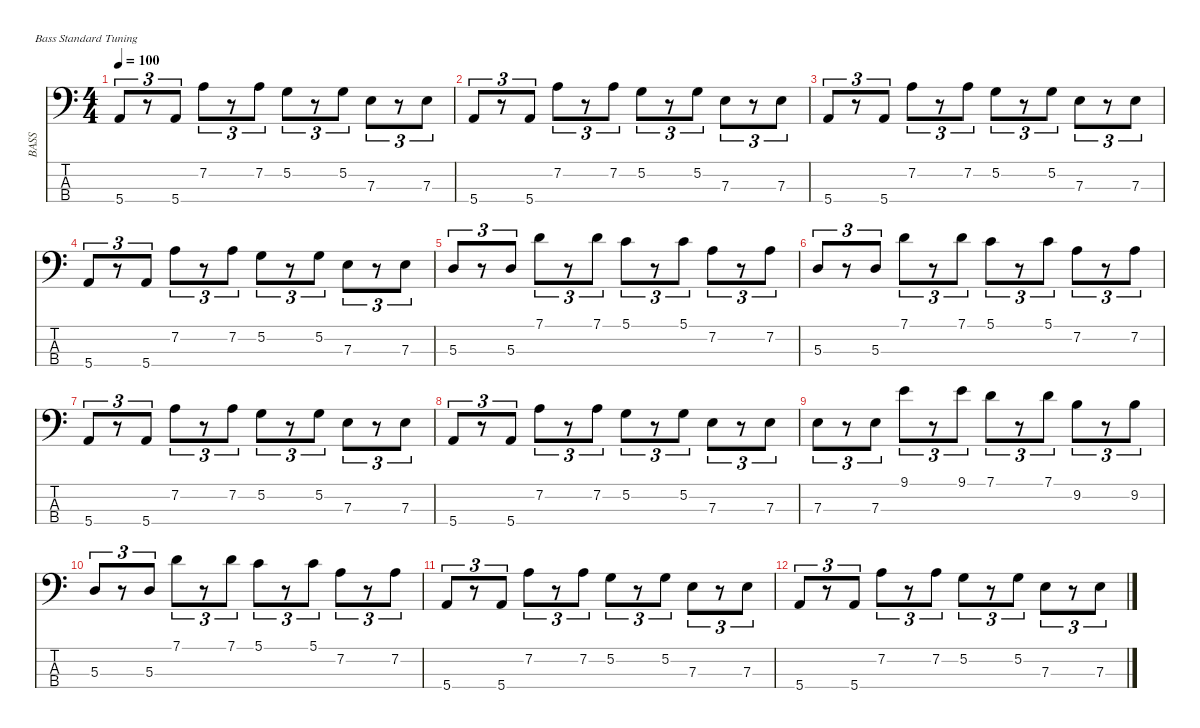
\defaultSystemsLayout 4
\hideDynamics
\bracketExtendMode nobrackets
\otherSystemsTrackNameOrientation horizontal
\chordDiagramsInScore
\track ("Electric Bass" "BASS") {instrument electricbassfinger}
\staff {score tabs}
\tuning (G2 D2 A1 E1)
\ts (4 4)
\tempo 100
\clef f4
\ks c
5.4.8{tu (3 2) dy mf instrument electricbassfinger beam Up} r.8{tu (3 2) beam Up} 5.4.8{tu (3 2) beam Up} 7.2.8{tu (3 2) beam Down} r.8{tu (3 2) beam Down} 7.2.8{tu (3 2) beam Down} 5.2.8{tu (3 2) beam Down} r.8{tu (3 2) beam Down} 5.2.8{tu (3 2) beam Down} 7.3.8{tu (3 2) beam Down} r.8{tu (3 2) beam Down} 7.3.8{tu (3 2) beam Down} |
5.4.8{tu (3 2) beam Up} r.8{tu (3 2) beam Up} 5.4.8{tu (3 2) beam Up} 7.2.8{tu (3 2) beam Down} r.8{tu (3 2) beam Down} 7.2.8{tu (3 2) beam Down} 5.2.8{tu (3 2) beam Down} r.8{tu (3 2) beam Down} 5.2.8{tu (3 2) beam Down} 7.3.8{tu (3 2) beam Down} r.8{tu (3 2) beam Down} 7.3.8{tu (3 2) beam Down} |
5.4.8{tu (3 2) beam Up} r.8{tu (3 2) beam Up} 5.4.8{tu (3 2) beam Up} 7.2.8{tu (3 2) beam Down} r.8{tu (3 2) beam Down} 7.2.8{tu (3 2) beam Down} 5.2.8{tu (3 2) beam Down} r.8{tu (3 2) beam Down} 5.2.8{tu (3 2) beam Down} 7.3.8{tu (3 2) beam Down} r.8{tu (3 2) beam Down} 7.3.8{tu (3 2) beam Down} |
5.4.8{tu (3 2) beam Up} r.8{tu (3 2) beam Up} 5.4.8{tu (3 2) beam Up} 7.2.8{tu (3 2) beam Down} r.8{tu (3 2) beam Down} 7.2.8{tu (3 2) beam Down} 5.2.8{tu (3 2) beam Down} r.8{tu (3 2) beam Down} 5.2.8{tu (3 2) beam Down} 7.3.8{tu (3 2) beam Down} r.8{tu (3 2) beam Down} 7.3.8{tu (3 2) beam Down} |
5.3.8{tu (3 2) beam Up} r.8{tu (3 2) beam Up} 5.3.8{tu (3 2) beam Up} 7.1.8{tu (3 2) beam Down} r.8{tu (3 2) beam Down} 7.1.8{tu (3 2) beam Down} 5.1.8{tu (3 2) beam Down} r.8{tu (3 2) beam Down} 5.1.8{tu (3 2) beam Down} 7.2.8{tu (3 2) beam Down} r.8{tu (3 2) beam Down} 7.2.8{tu (3 2) beam Down} |
5.3.8{tu (3 2) beam Up} r.8{tu (3 2) beam Up} 5.3.8{tu (3 2) beam Up} 7.1.8{tu (3 2) beam Down} r.8{tu (3 2) beam Down} 7.1.8{tu (3 2) beam Down} 5.1.8{tu (3 2) beam Down} r.8{tu (3 2) beam Down} 5.1.8{tu (3 2) beam Down} 7.2.8{tu (3 2) beam Down} r.8{tu (3 2) beam Down} 7.2.8{tu (3 2) beam Down} |
5.4.8{tu (3 2) beam Up} r.8{tu (3 2) beam Up} 5.4.8{tu (3 2) beam Up} 7.2.8{tu (3 2) beam Down} r.8{tu (3 2) beam Down} 7.2.8{tu (3 2) beam Down} 5.2.8{tu (3 2) beam Down} r.8{tu (3 2) beam Down} 5.2.8{tu (3 2) beam Down} 7.3.8{tu (3 2) beam Down} r.8{tu (3 2) beam Down} 7.3.8{tu (3 2) beam Down} |
5.4.8{tu (3 2) beam Up} r.8{tu (3 2) beam Up} 5.4.8{tu (3 2) beam Up} 7.2.8{tu (3 2) beam Down} r.8{tu (3 2) beam Down} 7.2.8{tu (3 2) beam Down} 5.2.8{tu (3 2) beam Down} r.8{tu (3 2) beam Down} 5.2.8{tu (3 2) beam Down} 7.3.8{tu (3 2) beam Down} r.8{tu (3 2) beam Down} 7.3.8{tu (3 2) beam Down} |
7.3.8{tu (3 2) beam Down} r.8{tu (3 2) beam Down} 7.3.8{tu (3 2) beam Down} 9.1.8{tu (3 2) beam Down} r.8{tu (3 2) beam Down} 9.1.8{tu (3 2) beam Down} 7.1.8{tu (3 2) beam Down} r.8{tu (3 2) beam Down} 7.1.8{tu (3 2) beam Down} 9.2.8{tu (3 2) beam Down} r.8{tu (3 2) beam Down} 9.2.8{tu (3 2) beam Down} |
5.3.8{tu (3 2) beam Up} r.8{tu (3 2) beam Up} 5.3.8{tu (3 2) beam Up} 7.1.8{tu (3 2) beam Down} r.8{tu (3 2) beam Down} 7.1.8{tu (3 2) beam Down} 5.1.8{tu (3 2) beam Down} r.8{tu (3 2) beam Down} 5.1.8{tu (3 2) beam Down} 7.2.8{tu (3 2) beam Down} r.8{tu (3 2) beam Down} 7.2.8{tu (3 2) beam Down} |
5.4.8{tu (3 2) beam Up} r.8{tu (3 2) beam Up} 5.4.8{tu (3 2) beam Up} 7.2.8{tu (3 2) beam Down} r.8{tu (3 2) beam Down} 7.2.8{tu (3 2) beam Down} 5.2.8{tu (3 2) beam Down} r.8{tu (3 2) beam Down} 5.2.8{tu (3 2) beam Down} 7.3.8{tu (3 2) beam Down} r.8{tu (3 2) beam Down} 7.3.8{tu (3 2) beam Down} |
5.4.8{tu (3 2) beam Up} r.8{tu (3 2) beam Up} 5.4.8{tu (3 2) beam Up} 7.2.8{tu (3 2) beam Down} r.8{tu (3 2) beam Down} 7.2.8{tu (3 2) beam Down} 5.2.8{tu (3 2) beam Down} r.8{tu (3 2) beam Down} 5.2.8{tu (3 2) beam Down} 7.3.8{tu (3 2) beam Down} r.8{tu (3 2) beam Down} 7.3.8{tu (3 2) beam Down}
